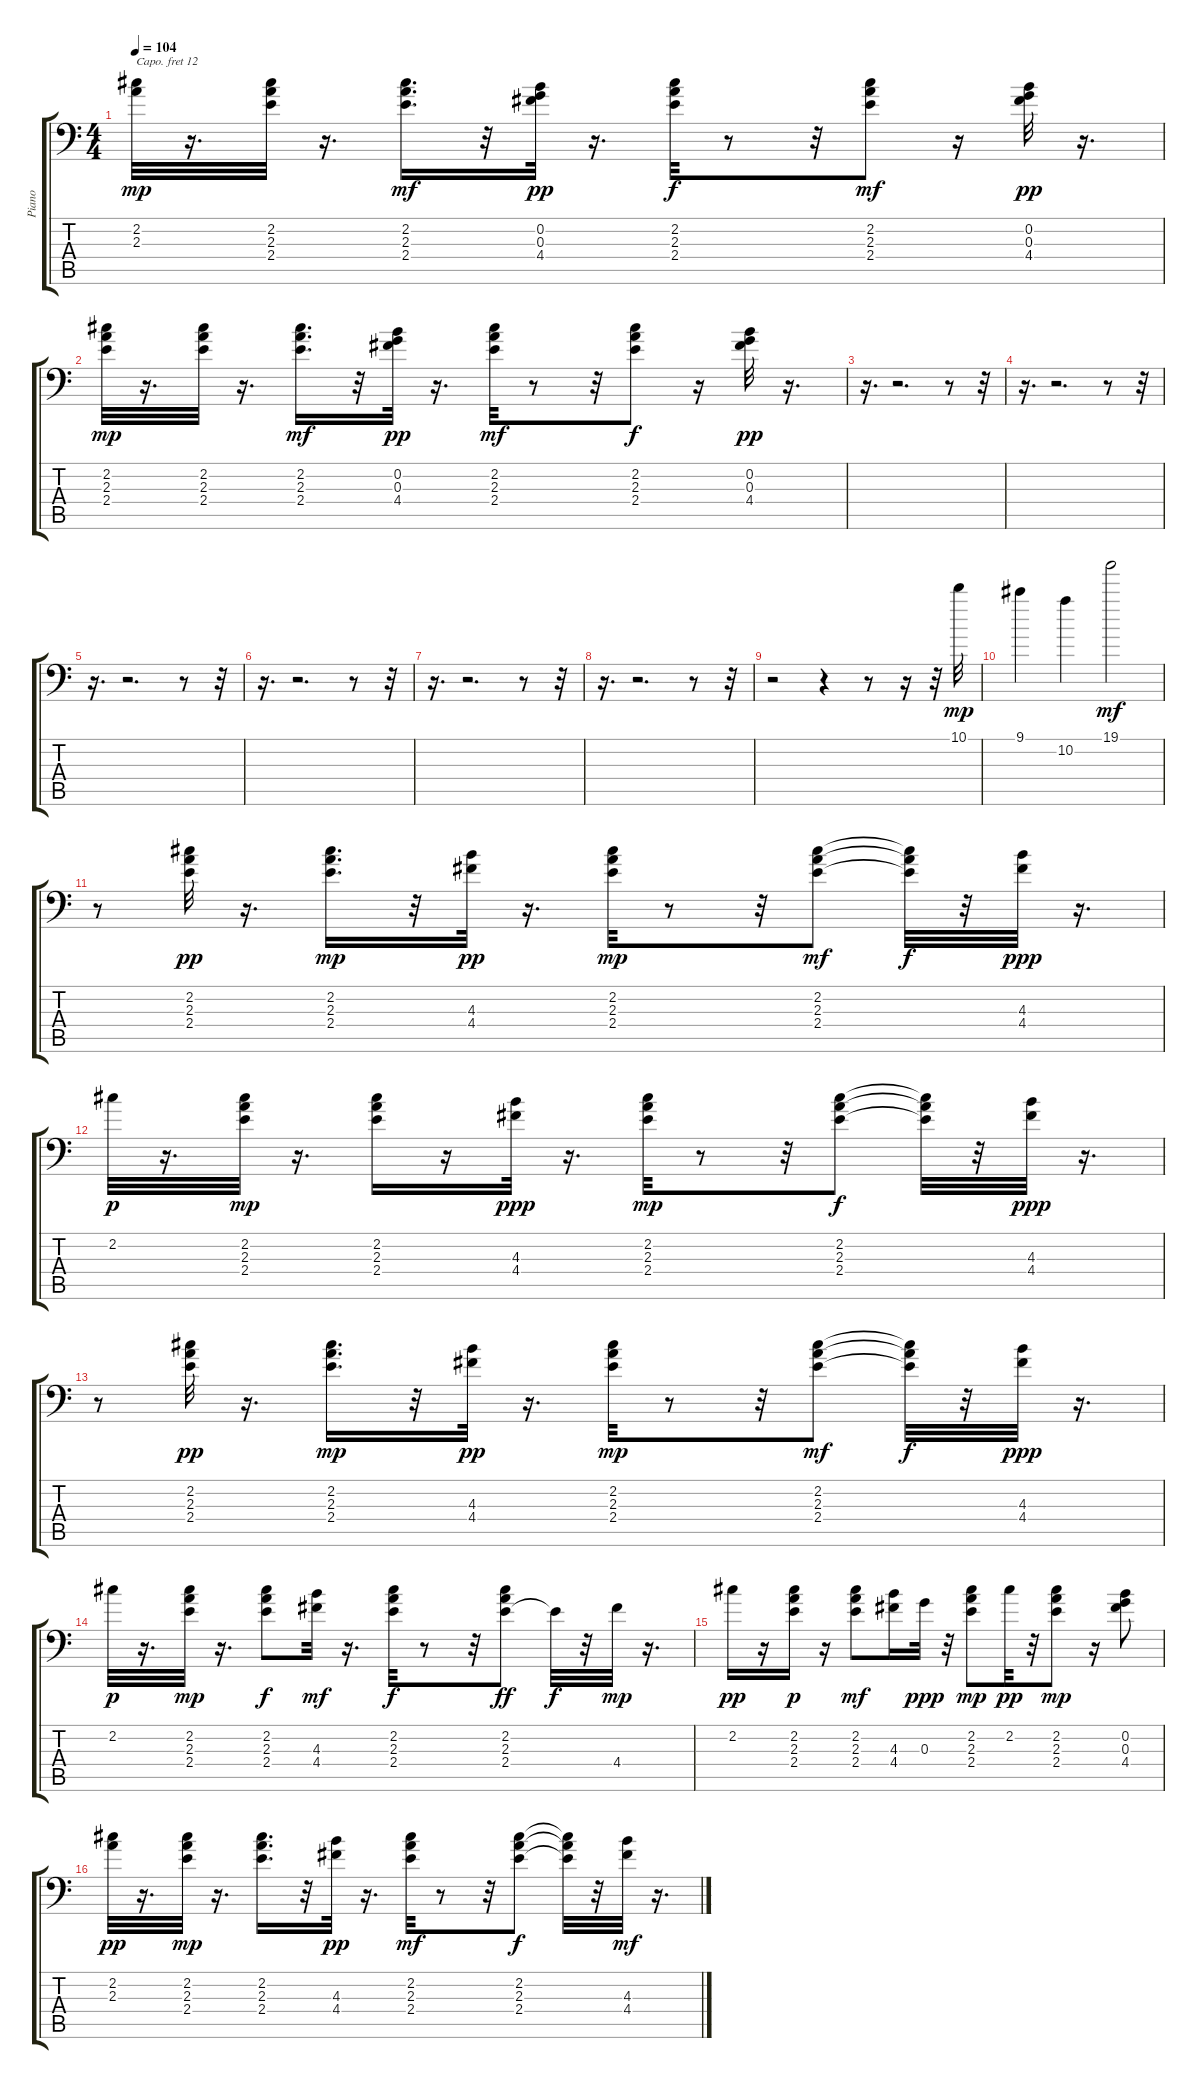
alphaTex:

\track ("Piano" "Piano") {instrument acousticgrandpiano}
\staff {score tabs}
\capo 12
\tuning (E4 B3 G3 D3 A2 E1) {hide}
\ts (4 4)
\tempo 104
\clef f4
\ks c
(2.2 2.3).32{dy mp} r.16{d} (2.2 2.3 2.4).32 r.16{d} (2.2 2.3 2.4).16{d dy mf} r.32 (0.2 0.3 4.4).32{dy pp} r.16{d} (2.2 2.3 2.4).32{dy f} r.8 r.32 (2.2 2.3 2.4).8{dy mf} r.16 (0.2 0.3 4.4).32{dy pp} r.16{d} |
(2.2 2.3 2.4).32{dy mp} r.16{d} (2.2 2.3 2.4).32 r.16{d} (2.2 2.3 2.4).16{d dy mf} r.32 (0.2 0.3 4.4).32{dy pp} r.16{d} (2.2 2.3 2.4).32{dy mf} r.8 r.32 (2.2 2.3 2.4).8{dy f} r.16 (0.2 0.3 4.4).32{dy pp} r.16{d} |
r.16{d} r.2{d} r.8 r.32 |
r.16{d} r.2{d} r.8 r.32 |
r.16{d} r.2{d} r.8 r.32 |
r.16{d} r.2{d} r.8 r.32 |
r.16{d} r.2{d} r.8 r.32 |
r.16{d} r.2{d} r.8 r.32 |
r.2 r.4 r.8 r.16 r.32 10.1.32{dy mp} |
9.1.4 10.2.4 19.1.2{dy mf} |
r.8 (2.2 2.3 2.4).32{dy pp} r.16{d} (2.2 2.3 2.4).16{d dy mp} r.32 (4.3 4.4).32{dy pp} r.16{d} (2.2 2.3 2.4).32{dy mp} r.8 r.32 (2.2 2.3 2.4).8{dy mf} (2.2{t} 2.3{t} 2.4{t}).32{dy f} r.32 (4.3 4.4).32{dy ppp} r.16{d} |
2.2.32{dy p} r.16{d} (2.2 2.3 2.4).32{dy mp} r.16{d} (2.2 2.3 2.4).16 r.16 (4.3 4.4).32{dy ppp} r.16{d} (2.2 2.3 2.4).32{dy mp} r.8 r.32 (2.2 2.3 2.4).8{dy f} (2.2{t} 2.3{t} 2.4{t}).32 r.32 (4.3 4.4).32{dy ppp} r.16{d} |
r.8 (2.2 2.3 2.4).32{dy pp} r.16{d} (2.2 2.3 2.4).16{d dy mp} r.32 (4.3 4.4).32{dy pp} r.16{d} (2.2 2.3 2.4).32{dy mp} r.8 r.32 (2.2 2.3 2.4).8{dy mf} (2.2{t} 2.3{t} 2.4{t}).32{dy f} r.32 (4.3 4.4).32{dy ppp} r.16{d} |
2.2.32{dy p} r.16{d} (2.2 2.3 2.4).32{dy mp} r.16{d} (2.2 2.3 2.4).8{dy f} (4.3 4.4).32{dy mf} r.16{d} (2.2 2.3 2.4).32{dy f} r.8 r.32 (2.2 2.3 2.4).8{dy ff} 2.4{t}.32{dy f} r.32 4.4.32{dy mp} r.16{d} |
2.2.16{dy pp} r.16 (2.2 2.3 2.4).16{dy p} r.16 (2.2 2.3 2.4).8{dy mf} (4.3 4.4).16 0.3.32{dy ppp} r.32 (2.2 2.3 2.4).8{dy mp} 2.2.32{dy pp} r.32 (2.2 2.3 2.4).8{dy mp} r.16 (0.2 0.3 4.4).8 |
(2.2 2.3).32{dy pp} r.16{d} (2.2 2.3 2.4).32{dy mp} r.16{d} (2.2 2.3 2.4).16{d} r.32 (4.3 4.4).32{dy pp} r.16{d} (2.2 2.3 2.4).32{dy mf} r.8 r.32 (2.2 2.3 2.4).8{dy f} (2.2{t} 2.3{t} 2.4{t}).32 r.32 (4.3 4.4).32{dy mf} r.16{d}
